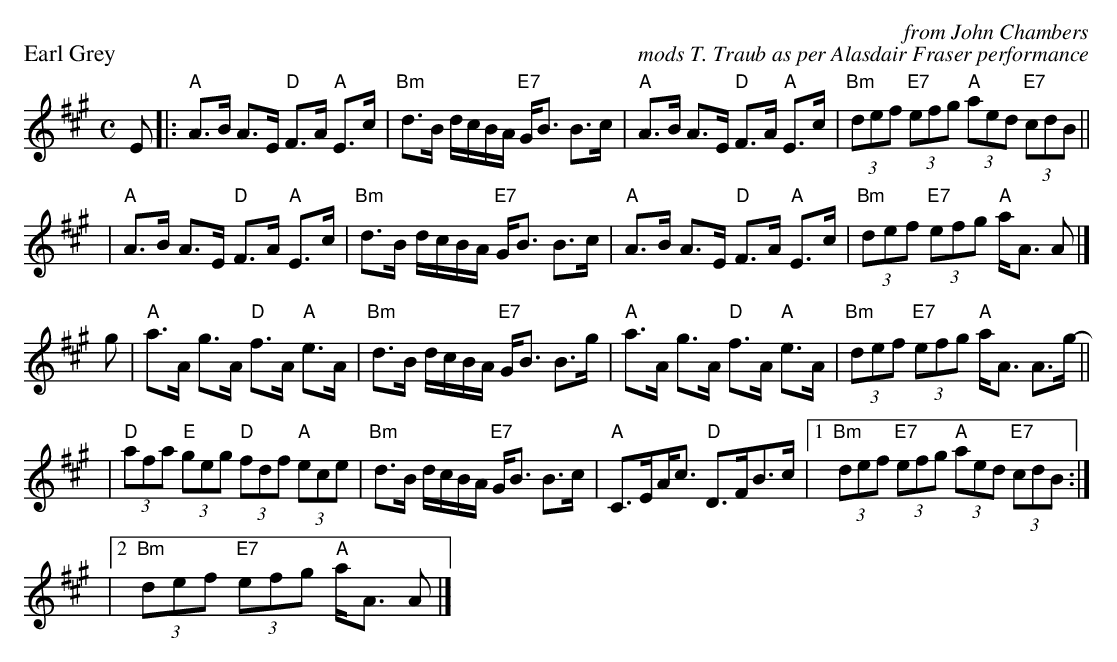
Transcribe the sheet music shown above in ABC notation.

X:1
P: Earl Grey
C: from John Chambers
C: mods T. Traub as per Alasdair Fraser performance
M: C
L: 1/8
K: A
E \
|: "A"A>B A>E "D"F>A "A"E>c | "Bm"d>B d/c/B/A/ "E7"G<B B>c \
|  "A"A>B A>E "D"F>A "A"E>c | "Bm"(3def "E7"(3efg "A"(3aed "E7"(3cdB ||
|  "A"A>B A>E "D"F>A "A"E>c | "Bm"d>B d/c/B/A/ "E7"G<B B>c \
|  "A"A>B A>E "D"F>A "A"E>c | "Bm"(3def "E7"(3efg "A"a<A A |]
g- \
|  "A"a>A g>A "D"f>A "A"e>A | "Bm"d>B d/c/B/A/ "E7"G<B B>g- \
|  "A"a>A g>A "D"f>A "A"e>A | "Bm"(3def "E7"(3efg "A"a<A A>g- ||
|  "D"(3afa "E"(3geg "D"(3fdf "A"(3ece | "Bm"d>B d/c/B/A/ "E7"G<B B>c \
|  "A"C>E!beambr1!A<c "D"D>FB>c |1 "Bm"(3def "E7"(3efg "A"(3aed "E7"(3cdB :|
|2 "Bm"(3def "E7"(3efg "A"a<A A |]
